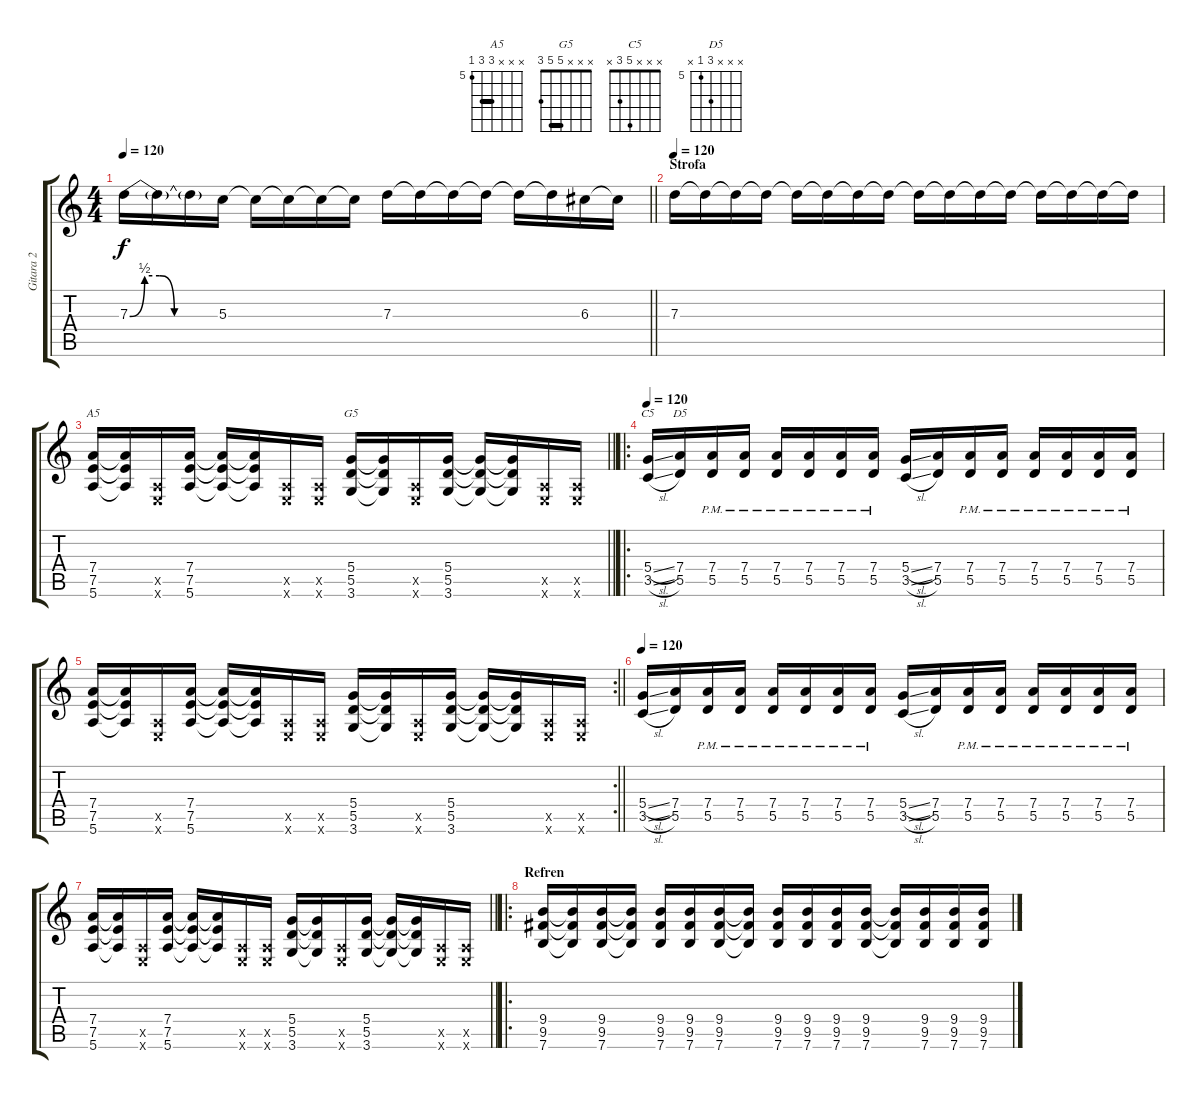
\track ("Gitara 2" "Gitara 2") {instrument overdrivenguitar}
\staff {score tabs}
\tuning (E4 B3 G3 D3 A2 E2) {hide}
\chord ("A5" x x x 7 7 5) {firstfret 5 barre 7}
\chord ("G5" x x x 5 5 3) {barre 5}
\chord ("C5" x x x 5 3 x)
\chord ("D5" x x x 7 5 x) {firstfret 5}
\ts (4 4)
\tempo 120
\clef g2
\barLineRight lightlight
\ks c
7.3{be (custom 0 0 10 2 20 2 30 0 60 0)}.16{dy f} 7.3{t}.16 7.3{t}.16 5.3.16 5.3{t}.16 5.3{t}.16 5.3{t}.16 5.3{t}.16 7.3.16 7.3{t}.16 7.3{t}.16 7.3{t}.16 7.3{t}.16 7.3{t}.16 6.3.16 6.3{t}.16 |
\section ("" "Strofa")
\tempo 120
7.3.16 7.3{t}.16 7.3{t}.16 7.3{t}.16 7.3{t}.16 7.3{t}.16 7.3{t}.16 7.3{t}.16 7.3{t}.16 7.3{t}.16 7.3{t}.16 7.3{t}.16 7.3{t}.16 7.3{t}.16 7.3{t}.16 7.3{t}.16 |
\barLineRight lightlight
(7.4 7.5 5.6).16{ch "A5"} (7.4{t} 7.5{t} 5.6{t}).16 (0.5{x} 0.6{x}).16 (7.4 7.5 5.6).16 (7.4{t} 7.5{t} 5.6{t}).16 (7.4{t} 7.5{t} 5.6{t}).16 (0.5{x} 0.6{x}).16 (0.5{x} 0.6{x}).16 (5.4 5.5 3.6).16{ch "G5"} (5.4{t} 5.5{t} 3.6{t}).16 (0.5{x} 0.6{x}).16 (5.4 5.5 3.6).16 (5.4{t} 5.5{t} 3.6{t}).16 (5.4{t} 5.5{t} 3.6{t}).16 (0.5{x} 0.6{x}).16 (0.5{x} 0.6{x}).16 |
\ro
\tempo 120
(5.4{sl} 3.5{sl}).16{ch "C5"} (7.4 5.5).16{ch "D5"} (7.4{pm} 5.5{pm}).16 (7.4{pm} 5.5{pm}).16 (7.4{pm} 5.5{pm}).16 (7.4{pm} 5.5{pm}).16 (7.4{pm} 5.5{pm}).16 (7.4{pm} 5.5{pm}).16 (5.4{sl} 3.5{sl}).16 (7.4 5.5).16 (7.4{pm} 5.5{pm}).16 (7.4{pm} 5.5{pm}).16 (7.4{pm} 5.5{pm}).16 (7.4{pm} 5.5{pm}).16 (7.4{pm} 5.5{pm}).16 (7.4{pm} 5.5{pm}).16 |
\rc 2
\barLineRight lightlight
(7.4 7.5 5.6).16 (7.4{t} 7.5{t} 5.6{t}).16 (0.5{x} 0.6{x}).16 (7.4 7.5 5.6).16 (7.4{t} 7.5{t} 5.6{t}).16 (7.4{t} 7.5{t} 5.6{t}).16 (0.5{x} 0.6{x}).16 (0.5{x} 0.6{x}).16 (5.4 5.5 3.6).16 (5.4{t} 5.5{t} 3.6{t}).16 (0.5{x} 0.6{x}).16 (5.4 5.5 3.6).16 (5.4{t} 5.5{t} 3.6{t}).16 (5.4{t} 5.5{t} 3.6{t}).16 (0.5{x} 0.6{x}).16 (0.5{x} 0.6{x}).16 |
\tempo 120
(5.4{sl} 3.5{sl}).16 (7.4 5.5).16 (7.4{pm} 5.5{pm}).16 (7.4{pm} 5.5{pm}).16 (7.4{pm} 5.5{pm}).16 (7.4{pm} 5.5{pm}).16 (7.4{pm} 5.5{pm}).16 (7.4{pm} 5.5{pm}).16 (5.4{sl} 3.5{sl}).16 (7.4 5.5).16 (7.4{pm} 5.5{pm}).16 (7.4{pm} 5.5{pm}).16 (7.4{pm} 5.5{pm}).16 (7.4{pm} 5.5{pm}).16 (7.4{pm} 5.5{pm}).16 (7.4{pm} 5.5{pm}).16 |
\barLineRight lightlight
(7.4 7.5 5.6).16 (7.4{t} 7.5{t} 5.6{t}).16 (0.5{x} 0.6{x}).16 (7.4 7.5 5.6).16 (7.4{t} 7.5{t} 5.6{t}).16 (7.4{t} 7.5{t} 5.6{t}).16 (0.5{x} 0.6{x}).16 (0.5{x} 0.6{x}).16 (5.4 5.5 3.6).16 (5.4{t} 5.5{t} 3.6{t}).16 (0.5{x} 0.6{x}).16 (5.4 5.5 3.6).16 (5.4{t} 5.5{t} 3.6{t}).16 (5.4{t} 5.5{t} 3.6{t}).16 (0.5{x} 0.6{x}).16 (0.5{x} 0.6{x}).16 |
\ro
\section ("" "Refren")
(9.4 9.5 7.6).16 (9.4{t} 9.5{t} 7.6{t}).16 (9.4 9.5 7.6).16 (9.4{t} 9.5{t} 7.6{t}).16 (9.4 9.5 7.6).16 (9.4 9.5 7.6).16 (9.4 9.5 7.6).16 (9.4{t} 9.5{t} 7.6{t}).16 (9.4 9.5 7.6).16 (9.4 9.5 7.6).16 (9.4 9.5 7.6).16 (9.4 9.5 7.6).16 (9.4{t} 9.5{t} 7.6{t}).16 (9.4 9.5 7.6).16 (9.4 9.5 7.6).16 (9.4 9.5 7.6).16
